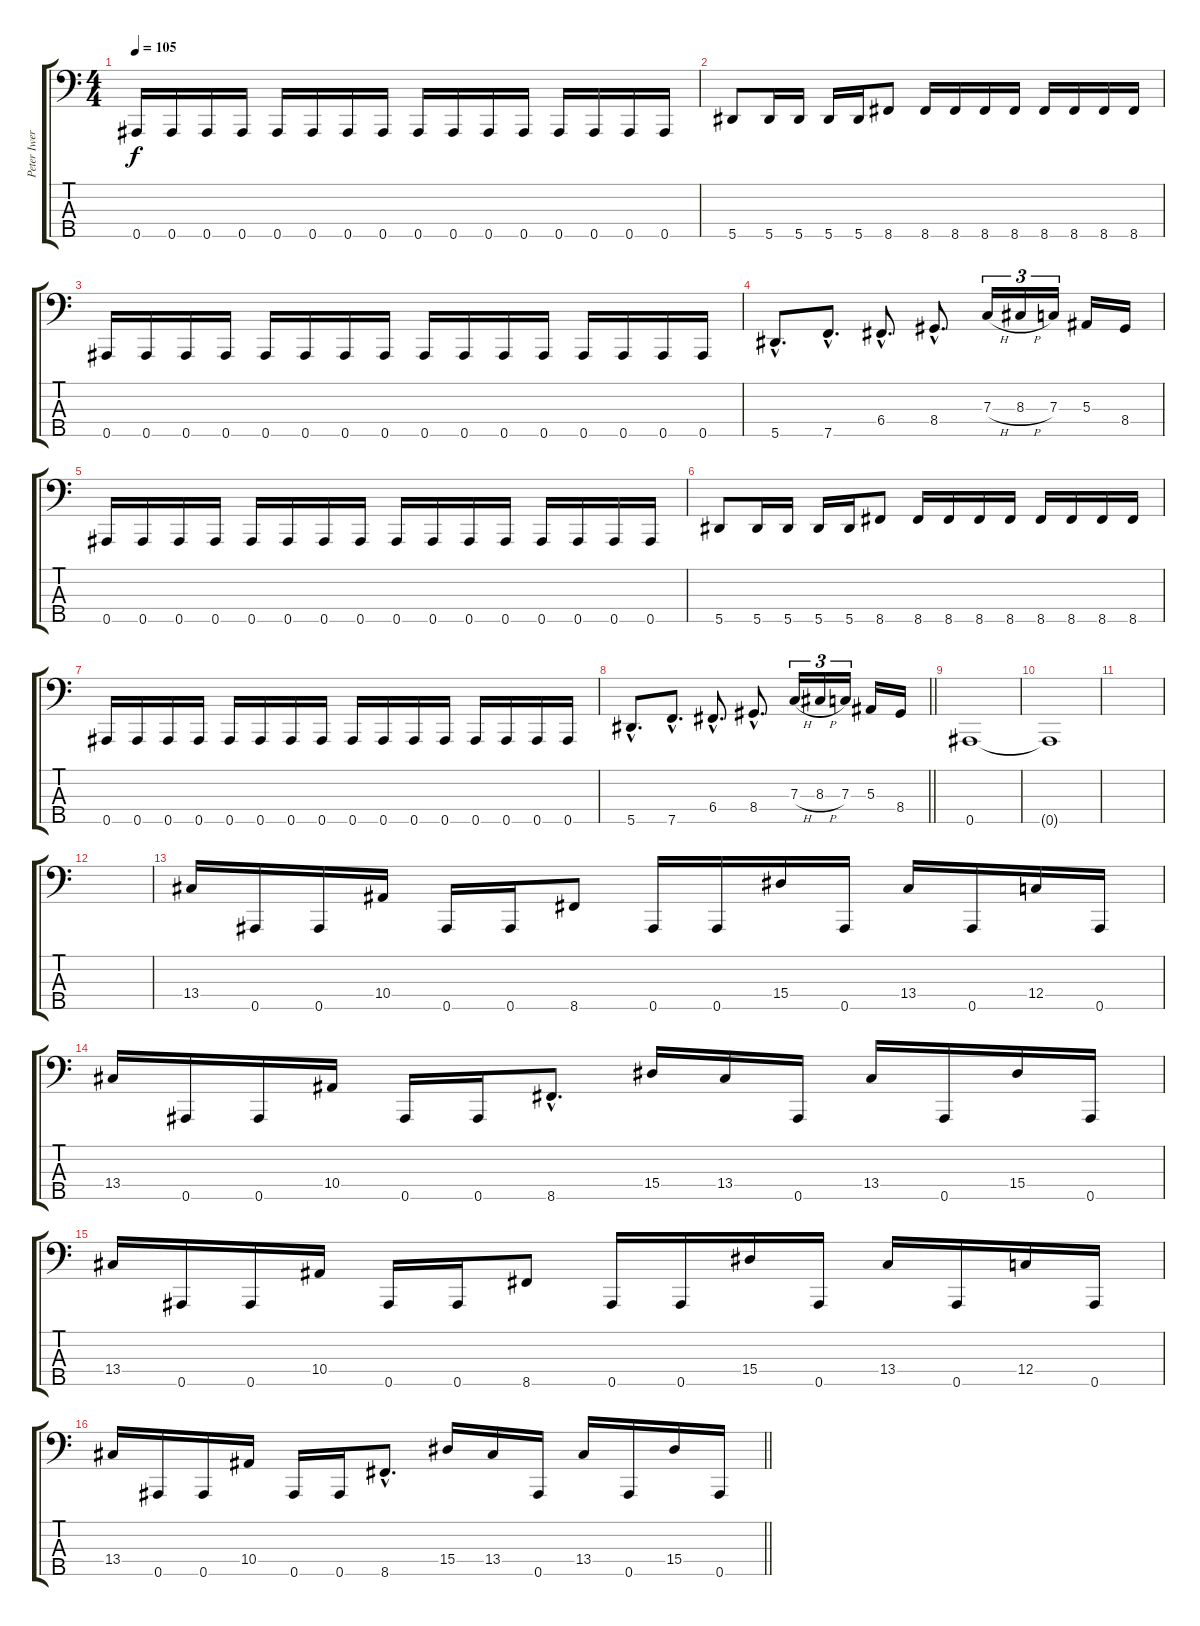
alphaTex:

\track ("Peter Iwers" "Peter Iwer") {instrument electricbassfinger}
\staff {score tabs}
\tuning (Eb2 Bb1 F1 C1 Bb0) {hide}
\ts (4 4)
\tempo 105
\clef f4
\ks c
0.5.16{dy f instrument electricbassfinger} 0.5.16 0.5.16 0.5.16 0.5.16 0.5.16 0.5.16 0.5.16 0.5.16 0.5.16 0.5.16 0.5.16 0.5.16 0.5.16 0.5.16 0.5.16 |
5.5.8 5.5.16 5.5.16 5.5.16 5.5.16 8.5.8 8.5.16 8.5.16 8.5.16 8.5.16 8.5.16 8.5.16 8.5.16 8.5.16 |
0.5.16 0.5.16 0.5.16 0.5.16 0.5.16 0.5.16 0.5.16 0.5.16 0.5.16 0.5.16 0.5.16 0.5.16 0.5.16 0.5.16 0.5.16 0.5.16 |
5.5{hac}.8{d} 7.5{hac}.8{d} 6.4{hac}.8{d} 8.4{hac}.8{d} 7.3{h}.16{tu (3 2)} 8.3{h}.16{tu (3 2)} 7.3.16{tu (3 2)} 5.3.16 8.4.16 |
0.5.16 0.5.16 0.5.16 0.5.16 0.5.16 0.5.16 0.5.16 0.5.16 0.5.16 0.5.16 0.5.16 0.5.16 0.5.16 0.5.16 0.5.16 0.5.16 |
5.5.8 5.5.16 5.5.16 5.5.16 5.5.16 8.5.8 8.5.16 8.5.16 8.5.16 8.5.16 8.5.16 8.5.16 8.5.16 8.5.16 |
0.5.16 0.5.16 0.5.16 0.5.16 0.5.16 0.5.16 0.5.16 0.5.16 0.5.16 0.5.16 0.5.16 0.5.16 0.5.16 0.5.16 0.5.16 0.5.16 |
\barLineRight lightlight
5.5{hac}.8{d} 7.5{hac}.8{d} 6.4{hac}.8{d} 8.4{hac}.8{d} 7.3{h}.16{tu (3 2)} 8.3{h}.16{tu (3 2)} 7.3.16{tu (3 2)} 5.3.16 8.4.16 |
0.5.1 |
0.5{t}.1 |
|
|
13.4.16 0.5.16 0.5.16 10.4.16 0.5.16 0.5.16 8.5.8 0.5.16 0.5.16 15.4.16 0.5.16 13.4.16 0.5.16 12.4.16 0.5.16 |
13.4.16 0.5.16 0.5.16 10.4.16 0.5.16 0.5.16 8.5{hac}.8{d} 15.4.16 13.4.16 0.5.16 13.4.16 0.5.16 15.4.16 0.5.16 |
13.4.16 0.5.16 0.5.16 10.4.16 0.5.16 0.5.16 8.5.8 0.5.16 0.5.16 15.4.16 0.5.16 13.4.16 0.5.16 12.4.16 0.5.16 |
\barLineRight lightlight
13.4.16 0.5.16 0.5.16 10.4.16 0.5.16 0.5.16 8.5{hac}.8{d} 15.4.16 13.4.16 0.5.16 13.4.16 0.5.16 15.4.16 0.5.16
